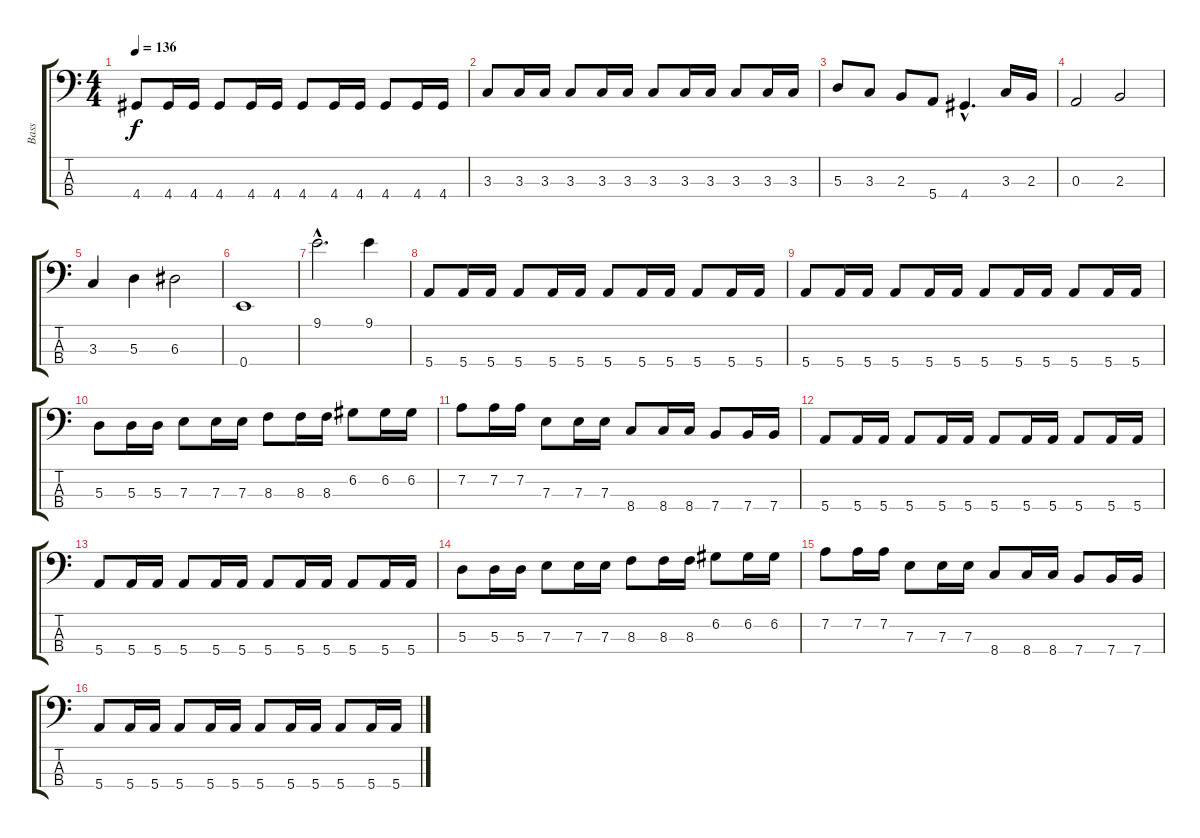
\track ("Bass" "Bass") {instrument electricbassfinger}
\staff {score tabs}
\tuning (G2 D2 A1 E1) {hide}
\ts (4 4)
\tempo 136
\clef f4
\ks c
4.4.8{dy f} 4.4.16 4.4.16 4.4.8 4.4.16 4.4.16 4.4.8 4.4.16 4.4.16 4.4.8 4.4.16 4.4.16 |
3.3.8 3.3.16 3.3.16 3.3.8 3.3.16 3.3.16 3.3.8 3.3.16 3.3.16 3.3.8 3.3.16 3.3.16 |
5.3.8 3.3.8 2.3.8 5.4.8 4.4{hac}.4{d} 3.3.16 2.3.16 |
0.3.2 2.3.2 |
3.3.4 5.3.4 6.3.2 |
0.4.1 |
9.1{hac}.2{d} 9.1.4 |
5.4.8 5.4.16 5.4.16 5.4.8 5.4.16 5.4.16 5.4.8 5.4.16 5.4.16 5.4.8 5.4.16 5.4.16 |
5.4.8 5.4.16 5.4.16 5.4.8 5.4.16 5.4.16 5.4.8 5.4.16 5.4.16 5.4.8 5.4.16 5.4.16 |
5.3.8 5.3.16 5.3.16 7.3.8 7.3.16 7.3.16 8.3.8 8.3.16 8.3.16 6.2.8 6.2.16 6.2.16 |
7.2.8 7.2.16 7.2.16 7.3.8 7.3.16 7.3.16 8.4.8 8.4.16 8.4.16 7.4.8 7.4.16 7.4.16 |
5.4.8 5.4.16 5.4.16 5.4.8 5.4.16 5.4.16 5.4.8 5.4.16 5.4.16 5.4.8 5.4.16 5.4.16 |
5.4.8 5.4.16 5.4.16 5.4.8 5.4.16 5.4.16 5.4.8 5.4.16 5.4.16 5.4.8 5.4.16 5.4.16 |
5.3.8 5.3.16 5.3.16 7.3.8 7.3.16 7.3.16 8.3.8 8.3.16 8.3.16 6.2.8 6.2.16 6.2.16 |
7.2.8 7.2.16 7.2.16 7.3.8 7.3.16 7.3.16 8.4.8 8.4.16 8.4.16 7.4.8 7.4.16 7.4.16 |
5.4.8 5.4.16 5.4.16 5.4.8 5.4.16 5.4.16 5.4.8 5.4.16 5.4.16 5.4.8 5.4.16 5.4.16
